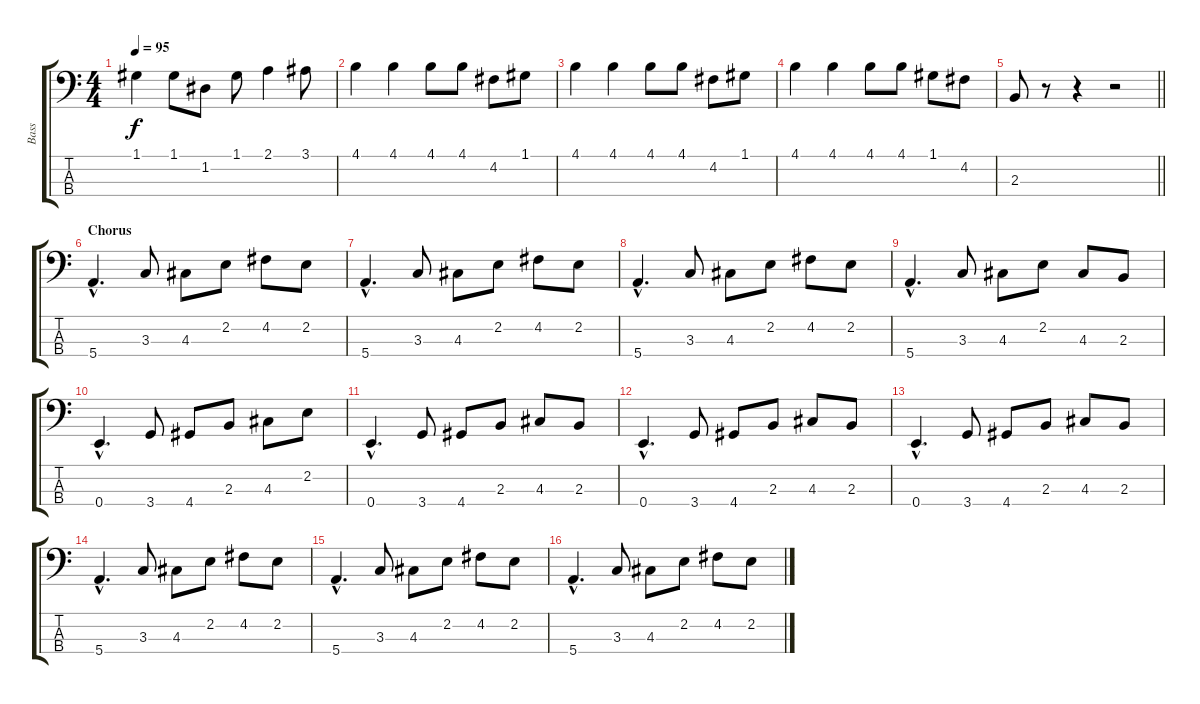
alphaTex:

\track ("Bass" "Bass") {instrument electricbasspick}
\staff {score tabs}
\tuning (G2 D2 A1 E1) {hide}
\ts (4 4)
\tempo 95
\clef f4
\ks c
1.1.4{dy f} 1.1.8 1.2.8 1.1.8 2.1.4 3.1.8 |
4.1.4 4.1.4 4.1.8 4.1.8 4.2.8 1.1.8 |
4.1.4 4.1.4 4.1.8 4.1.8 4.2.8 1.1.8 |
4.1.4 4.1.4 4.1.8 4.1.8 1.1.8 4.2.8 |
\barLineRight lightlight
2.3.8 r.8 r.4 r.2 |
\section ("" "Chorus")
5.4{hac}.4{d} 3.3.8 4.3.8 2.2.8 4.2.8 2.2.8 |
5.4{hac}.4{d} 3.3.8 4.3.8 2.2.8 4.2.8 2.2.8 |
5.4{hac}.4{d} 3.3.8 4.3.8 2.2.8 4.2.8 2.2.8 |
5.4{hac}.4{d} 3.3.8 4.3.8 2.2.8 4.3.8 2.3.8 |
0.4{hac}.4{d} 3.4.8 4.4.8 2.3.8 4.3.8 2.2.8 |
0.4{hac}.4{d} 3.4.8 4.4.8 2.3.8 4.3.8 2.3.8 |
0.4{hac}.4{d} 3.4.8 4.4.8 2.3.8 4.3.8 2.3.8 |
0.4{hac}.4{d} 3.4.8 4.4.8 2.3.8 4.3.8 2.3.8 |
5.4{hac}.4{d} 3.3.8 4.3.8 2.2.8 4.2.8 2.2.8 |
5.4{hac}.4{d} 3.3.8 4.3.8 2.2.8 4.2.8 2.2.8 |
5.4{hac}.4{d} 3.3.8 4.3.8 2.2.8 4.2.8 2.2.8
